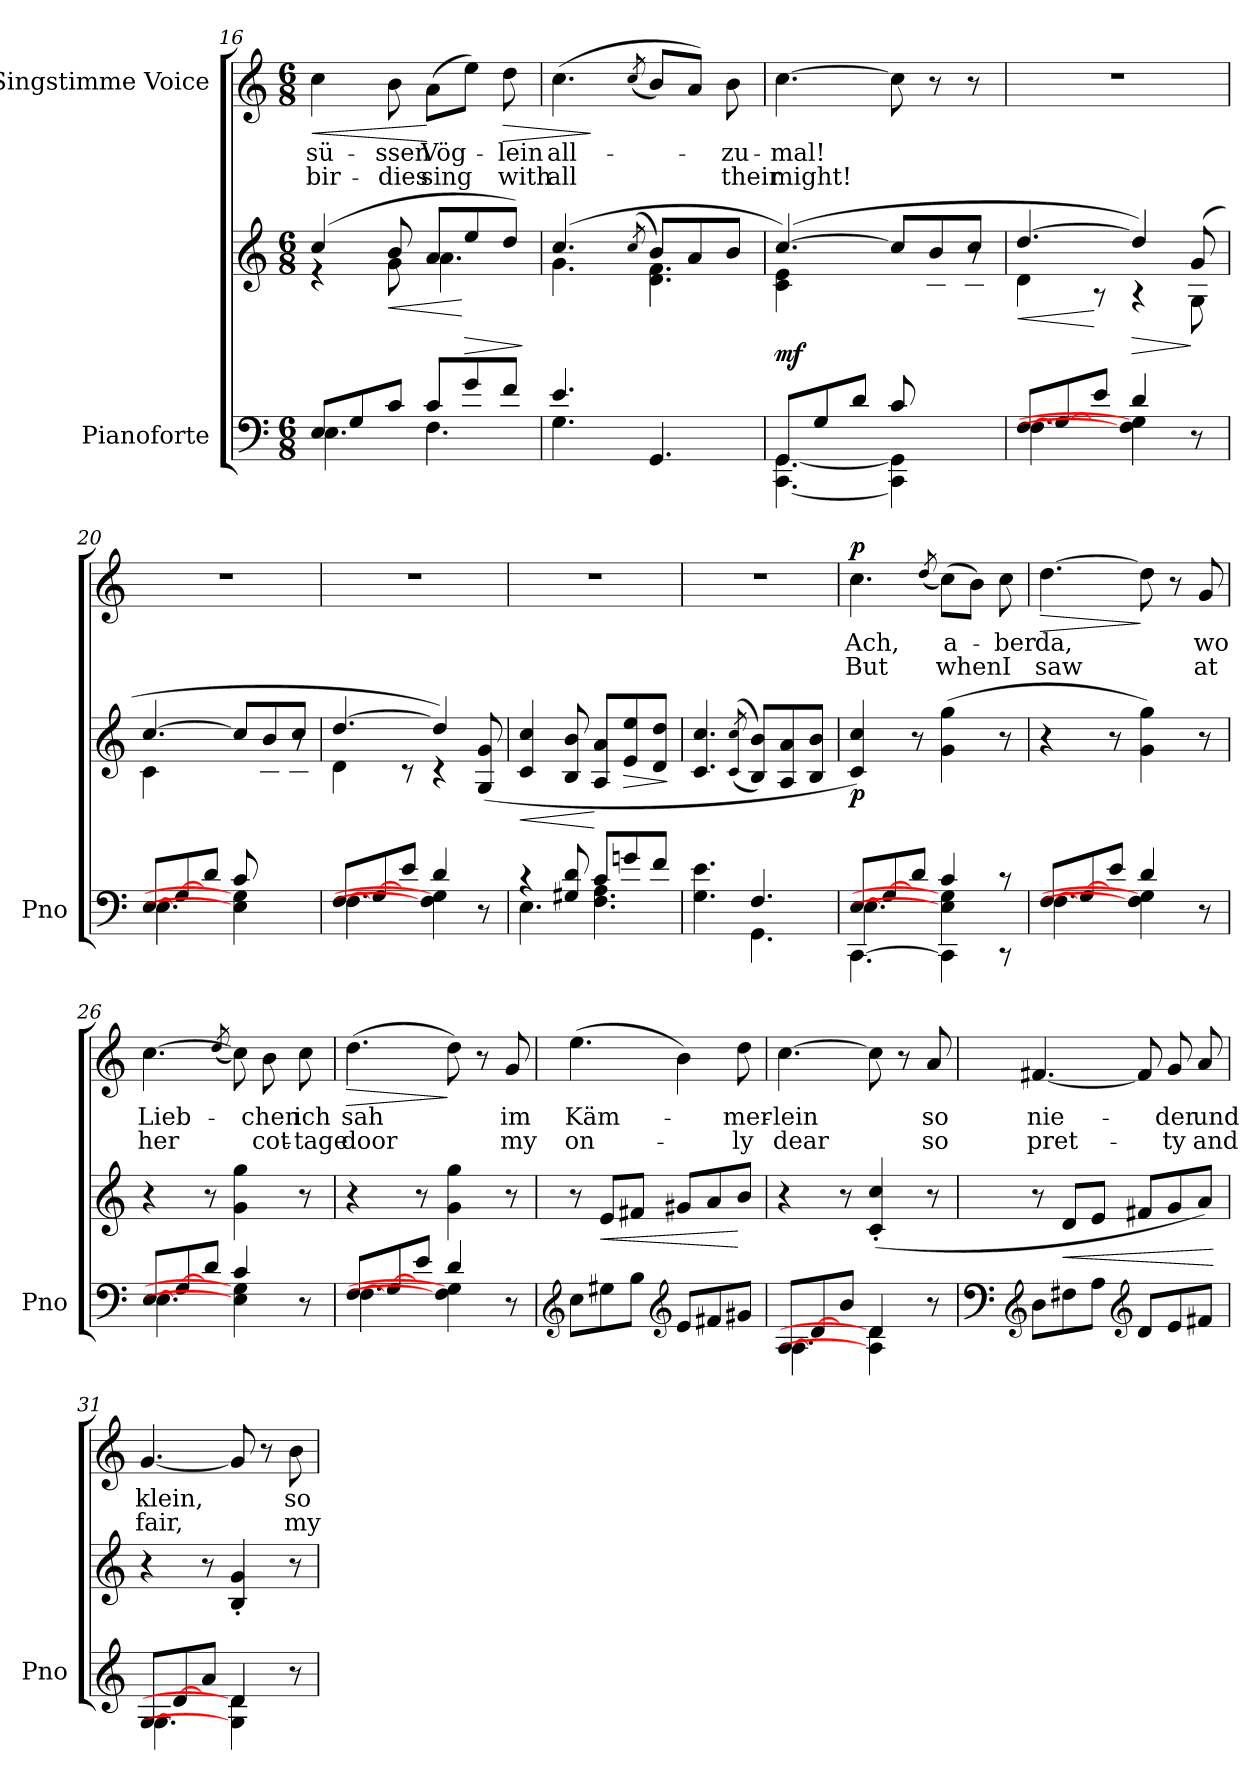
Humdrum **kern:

**kern	**kern	**dynam	**kern	**text	**text	**dynam
*part2	*part2	*part2	*part1	*part1	*part1	*part1
*staff3	*staff2	*staff2/3	*staff1	*staff1	*staff1	*staff1
*I"Pianoforte	*	*	*I"Singstimme Voice	*	*	*
*I'Pno	*	*	*	*	*	*
!!LO:LB:g=z
*clefF4	*clefG2	*	*clefG2	*	*	*
*k[]	*k[]	*	*k[]	*	*	*
*M6/8	*M6/8	*	*M6/8	*	*	*
=16	=16	=16	=16	=16	=16	=16
!LO:N:head=solid	!	!	!	!LO:LY:b	!LO:LY:b	!LO:HP:b
*^	*^	*	*	*	*	*
8E/L	4.E\	(4cc/	4r	.	4cc\	sü-	bir-	<
8G/	.	.	.	.	.	.	.	.
!	!	!	!	!LO:HP:b	!	!LO:LY:b	!LO:LY:b	!
8c/J	.	8b/	8g\	<	8b\	-ssen	-dies	.
!	!	!LO:N:head=solid	!	!	!	!LO:LY:b	!LO:LY:b	!
8c/L	4.F\	8a/L	4.a\	.	(8a\L	Vög-	sing	[
!	!	!	!	!LO:HP:n=1:b	!	!	!	!
8g/	.	8ee/	.	[ >	8ee\J)	.	.	.
!	!	!	!	!	!	!LO:LY:b	!LO:LY:b	!LO:HP:b
8f/J	.	8dd/J)	.	.	8dd\	-lein	with	>
*v	*v	*	*	*	*	*	*	*
*	*v	*v	*	*	*	*	*
.	.	]	.	.	.	.
=17	=17	=17	=17	=17	=17	=17
*^	*^	*	*	*	*	*
!	!	!	!	!	!	!LO:LY:b	!LO:LY:b	!
*	*	*	*	*	*^	*	*	*
4.e/	4.G\	(4.cc/	4.g\	.	(4.cc\	8ryy	all-	all	.
.	.	.	.	.	.	2ryy	.	.	]
.	.	(8qcc/	.	.	(8qcc/	.	.	.	.
4.GG/	4.ryy	8b/L)	4.d\ 4.f\	.	8b/L)	.	.	.	.
.	.	8a/	.	.	8a/J)	.	.	.	.
!	!	!	!	!	!	!	!LO:LY:b	!LO:LY:b	!
.	.	8b/J	.	.	8b\	8ryy	-zu-	their	.
*	*	*v	*v	*	*	*	*	*	*
=18	=18	=18	=18	=18	=18	=18	=18	=18
!LO:N:head=solid	!	!	!LO:DY:b	!	!	!LO:LY:b	!LO:LY:b	!
*	*	*^	*	*	*	*	*	*
*	*	*	*^	*	*v	*v	*	*	*
8GG/L	[4.CC\ [4.GG\	([4.cc/)	4c\ 4e\	2ryy	mf	[4.cc\	-mal!	might!	.
8G/	.	.	.	.	.	.	.	.	.
8d/J	.	.	8ryy	.	.	.	.	.	.
8c/L	4CC\] 4GG\]	8cc/L]	4ryy	.	.	8cc\]	.	.	.
4ryy	.	8b/	.	8B\	.	8r	.	.	.
.	8ryy	8cc/J	8r	8c\J	.	8r	.	.	.
=19	=19	=19	=19	=19	=19	=19	=19	=19	=19
!LO:N:head=solid	!	!	!	!	!LO:HP:b	!	!	!	!
*	*	*	*v	*v	*	*	*	*	*
[<8F/L	4.F\	[4.dd/	4d\	<	2.r	.	.	.
[8G/	.	.	.	.	.	.	.	.
8e/J	.	.	8r	[	.	.	.	.
!	!	!	!	!LO:HP:b	!	!	!	!
4d/	4F\] 4G\]	4dd/])	4r	>	.	.	.	.
8r	8ryy	(>8g/	8G\	]	.	.	.	.
=20	=20	=20	=20	=20	=20	=20	=20	=20
!LO:N:head=solid	!	!	!	!	!	!	!	!
*	*	*	*^	*	*	*	*	*
[<8E/L	4.E\	[4.cc/	4c\	2ryy	.	2.r	.	.	.
[8G/	.	.	.	.	.	.	.	.	.
8d/J	.	.	8ryy	.	.	.	.	.	.
8c/L	4E\] 4G\]	8cc/L]	4ryy	.	.	.	.	.	.
4ryy	.	8b/	.	8B\	.	.	.	.	.
.	8ryy	8cc/J	8r	8c\J	.	.	.	.	.
!!LO:PB:g=z
=21	=21	=21	=21	=21	=21	=21	=21	=21	=21
!LO:N:head=solid	!	!	!	!	!	!	!	!	!
*	*	*	*v	*v	*	*	*	*	*
[<8F/L	4.F\	[4.dd/	4d\	.	2.r	.	.	.
[8G/	.	.	.	.	.	.	.	.
8e/J	.	.	8r	.	.	.	.	.
4d/	4F\] 4G\]	4dd/])	4r	.	.	.	.	.
8r	8ryy	(8G/ 8g/	8ryy	.	.	.	.	.
=22	=22	=22	=22	=22	=22	=22	=22	=22
!	!	!	!	!LO:HP:b	!	!	!	!
*	*	*v	*v	*	*	*	*	*
4r	4.E\	4c/ 4cc/	<	2.r	.	.	.
8G#X/ 8d/	.	8B/ 8b/	.	.	.	.	.
8c/L	4.F\ 4.A\	8A/ 8a/L	[	.	.	.	.
!	!	!	!LO:HP:b	!	!	!	!
8gn/	.	8e/ 8ee/	>	.	.	.	.
8f/J	.	8d/ 8dd/J	.	.	.	.	.
*v	*v	*	*	*	*	*	*
.	.	]	.	.	.	.
=23	=23	=23	=23	=23	=23	=23
*^	*	*	*	*	*	*
4.G\ 4.e\	4.ryy	4.c/ 4.cc/	.	2.r	.	.	.
.	.	((<8qc/ 8qcc/	.	.	.	.	.
4.F/	4.GG\	8B/ 8b/L))	.	.	.	.	.
.	.	8A/ 8a/	.	.	.	.	.
.	.	8B/ 8b/J	.	.	.	.	.
*v	*v	*	*	*	*	*	*
=24	=24	=24	=24	=24	=24	=24
!LO:N:head=solid	!	!LO:DY:b	!	!LO:LY:b	!LO:LY:b	!LO:DY:a
*^	*	*	*	*	*	*
*	*^	*	*	*	*	*	*
([<8E/L	4.E\	[4.CC\	4c/ 4cc/)	p	4.cc\	Ach,	But	p
[8G/	.	.	.	.	.	.	.	.
8d/J	.	.	8r	.	.	.	.	.
.	.	.	.	.	(8qdd/	.	.	.
!	!	!	!	!	!	!LO:LY:b	!LO:LY:b	!
4c/	4E\] 4G\]	4CC\]	(4g\ 4gg\	.	(8cc\L)	a-	when	.
.	.	.	.	.	8b\J)	.	.	.
!	!	!	!	!	!	!LO:LY:b	!LO:LY:b	!
8r	8ryy	8r	8r	.	8cc\	-ber	I	.
=25	=25	=25	=25	=25	=25	=25	=25	=25
!LO:N:head=solid	!	!	!	!	!	!LO:LY:b	!LO:LY:b	!LO:HP:b
*	*v	*v	*	*	*	*	*	*
([<8F/L	4.F\	4r	.	[4.dd\	da,	saw	>
[8G/	.	.	.	.	.	.	.
8e/J	.	8r	.	.	.	.	.
4d/	4F\] 4G\]	4g\ 4gg\)	.	8dd\]	.	.	]
.	.	.	.	8r	.	.	.
!	!	!	!	!	!LO:LY:b	!LO:LY:b	!
8r	8ryy	8r	.	8g/	wo	at	.
=26	=26	=26	=26	=26	=26	=26	=26
!LO:N:head=solid	!	!	!	!	!LO:LY:b	!LO:LY:b	!
([<8E/L	4.E\	4r	.	[4.cc\	Lieb-	her	.
[8G/	.	.	.	.	.	.	.
8d/J	.	8r	.	.	.	.	.
.	.	.	.	(8qdd/	.	.	.
4c/	4E\] 4G\]	4g\ 4gg\)	.	8cc\])	.	.	.
!	!	!	!	!	!LO:LY:b	!LO:LY:b	!
.	.	.	.	8b\	-chen	cot-	.
!	!	!	!	!	!LO:LY:b	!LO:LY:b	!
8r	8ryy	8r	.	8cc\	ich	-tage	.
!!LO:LB:g=z
=27	=27	=27	=27	=27	=27	=27	=27
!LO:N:head=solid	!	!	!	!	!LO:LY:b	!LO:LY:b	!LO:HP:b
([<8F/L	4.F\	4r	.	(4.dd\	sah	door	>
[8G/	.	.	.	.	.	.	.
8e/J	.	8r	.	.	.	.	.
4d/	4F\] 4G\]	4g\ 4gg\)	.	8dd\)	.	.	]
.	.	.	.	8r	.	.	.
!	!	!	!	!	!LO:LY:b	!LO:LY:b	!
8r	8ryy	8r	.	8g/	im	my	.
=28	=28	=28	=28	=28	=28	=28	=28
!	!	!	!	!	!LO:LY:b	!LO:LY:b	!
*v	*v	*	*	*	*	*	*
8E\L	8r	.	(4.ee\	Käm-	on-	.
!	!	!LO:HP:b	!	!	!	!
8G#X\	8e/L	<	.	.	.	.
8B\J	8f#X/J	.	.	.	.	.
*clefG2	*	*	*	*	*	*
8e/L	8g#X/L	.	4b\)	.	.	.
8f#X/	8a/	.	.	.	.	.
!	!	!	!	!LO:LY:b	!LO:LY:b	!
8g#X/J	8b/J)	[	8dd\	-mer-	-ly	.
=29	=29	=29	=29	=29	=29	=29
!LO:N:head=solid	!	!	!	!LO:LY:b	!LO:LY:b	!
*^	*	*	*	*	*	*
([<8A/L	4.A\	4r	.	[4.cc\	-lein	dear	.
[8d/	.	.	.	.	.	.	.
8b/J	.	8r	.	.	.	.	.
4d/	4A\] 4d\]	(4c/' 4cc/'	.	8cc\]	.	.	.
.	.	.	.	8r	.	.	.
!	!	!	!	!	!LO:LY:b	!LO:LY:b	!
8r	8ryy	8r	.	8a/	so	so	.
*v	*v	*	*	*	*	*	*
=30	=30	=30	=30	=30	=30	=30
*clefF4	*	*	*	*	*	*
*^	*	*	*	*	*	*
!	!	!	!	!	!LO:LY:b	!LO:LY:b	!
*v	*v	*	*	*	*	*	*
8D\L	8r	.	[4.f#X/	nie-	pret-	.
!	!	!LO:HP:b	!	!	!	!
8F#X\	8d/L	<	.	.	.	.
8A\J	8e/J	.	.	.	.	.
*clefG2	*	*	*	*	*	*
8d/L	8f#X/L	.	8f#/]	.	.	.
!	!	!	!	!LO:LY:b	!LO:LY:b	!
8e/	8g/	.	8g/	-der	-ty	.
!	!	!	!	!LO:LY:b	!LO:LY:b	!
8f#X/J	8a/J)	.	8a/	und	and	.
.	.	[	.	.	.	.
=31	=31	=31	=31	=31	=31	=31
!LO:N:head=solid	!	!	!	!LO:LY:b	!LO:LY:b	!
*^	*	*	*	*	*	*
[<8G/L	4.G\	4r	.	[4.g/	klein,	fair,	.
[8d/	.	.	.	.	.	.	.
8a/J	.	8r	.	.	.	.	.
4d/	4G\] 4d\]	(4B/' 4g/'	.	8g/]	.	.	.
.	.	.	.	8r	.	.	.
!	!	!	!	!	!LO:LY:b	!LO:LY:b	!
8r	8ryy	8r	.	8b\	so	my	.
*v	*v	*	*	*	*	*	*
=	=	=	=	=	=	=
*-	*-	*-	*-	*-	*-	*-
